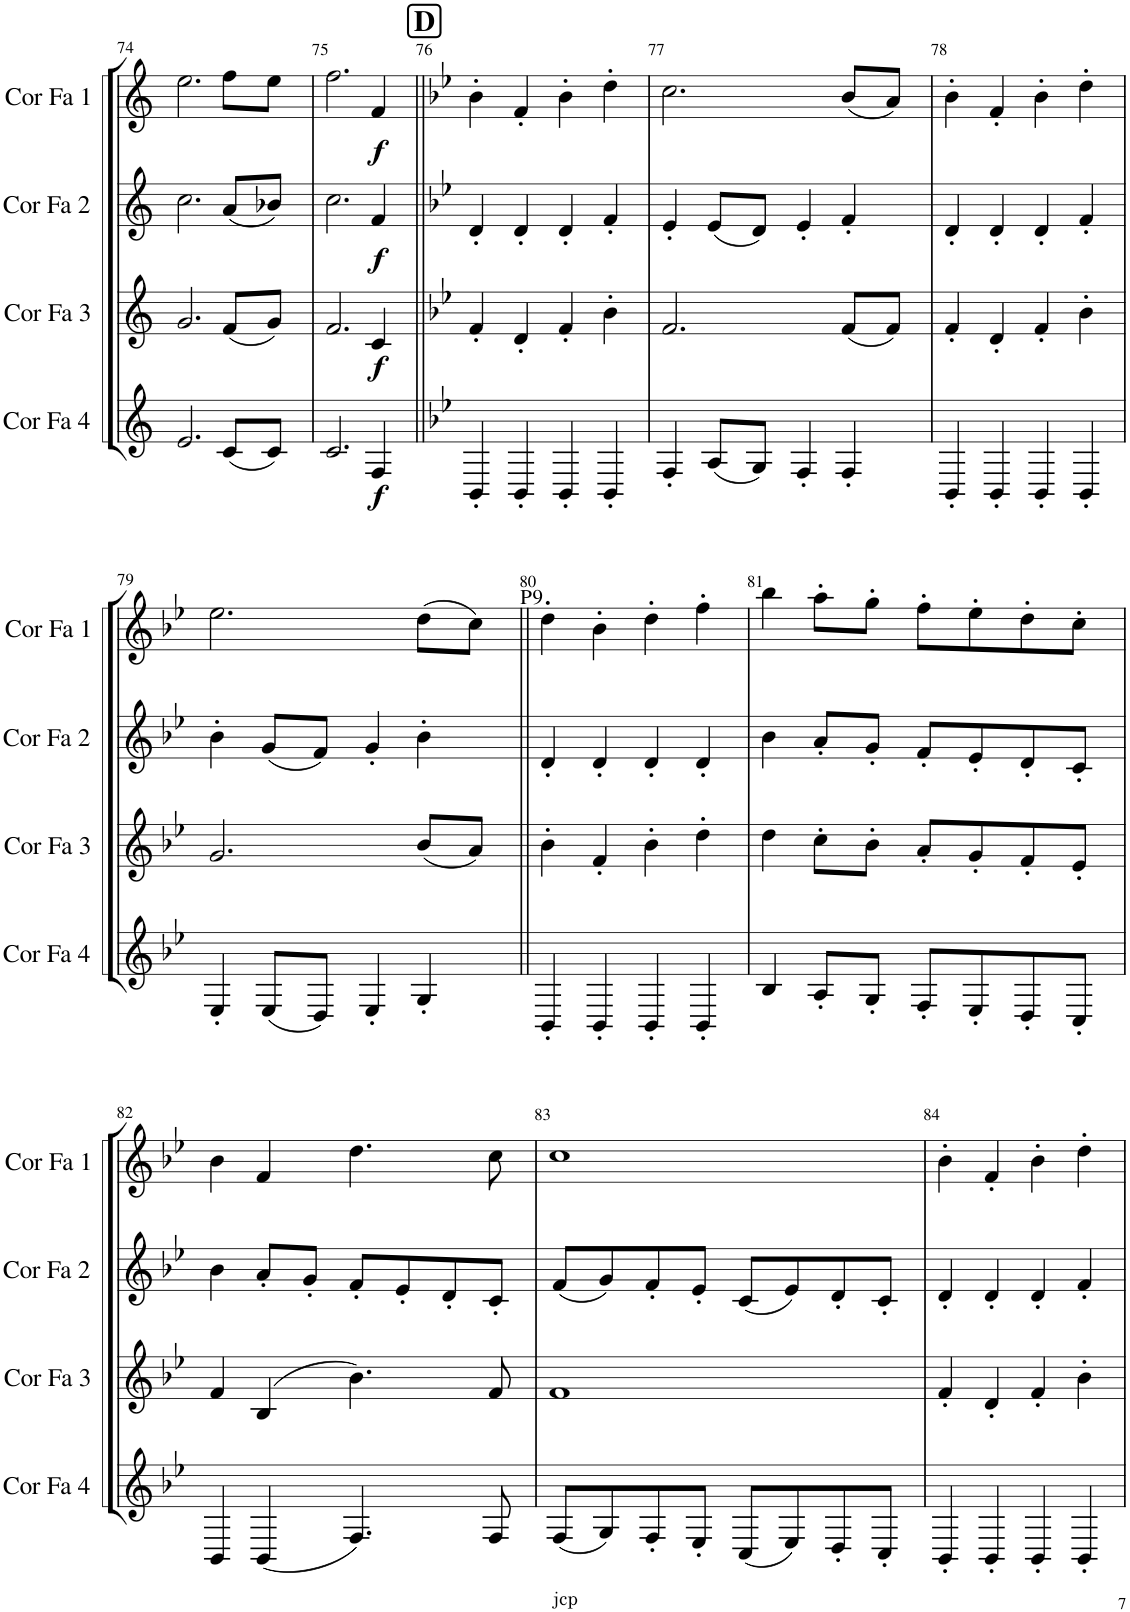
**kern	**dynam	**kern	**dynam	**kern	**dynam	**kern	**dynam
*part4	*part4	*part3	*part3	*part2	*part2	*part1	*part1
*staff4	*staff4	*staff3	*staff3	*staff2	*staff2	*staff1	*staff1
*I"Cor en Fa 4	*	*I"Cor en Fa 3	*	*I"Cor en Fa 2	*	*I"Cor en Fa 1	*
*I'Cor Fa 4	*	*I'Cor Fa 3	*	*I'Cor Fa 2	*	*I'Cor Fa 1	*
!!LO:PB:g=z
*clefG2	*	*clefG2	*	*clefG2	*	*clefG2	*
*Trd4c7	*	*Trd4c7	*	*Trd4c7	*	*Trd4c7	*
*k[]	*	*k[]	*	*k[]	*	*k[]	*
*M2/2	*	*M2/2	*	*M2/2	*	*M2/2	*
*met(c|)	*	*met(c|)	*	*met(c|)	*	*met(c|)	*
=74	=74	=74	=74	=74	=74	=74	=74
2.e/	.	2.g/	.	2.cc\	.	2.ee\	.
(8c/L	.	(8f/L	.	(8a/L	.	8ff\L	.
8c/J)	.	8g/J)	.	8b-X/J)	.	8ee\J	.
=75	=75	=75	=75	=75	=75	=75	=75
2.c/	.	2.f/	.	2.cc\	.	2.ff\	.
!	!LO:DY:b	!	!LO:DY:b	!	!LO:DY:b	!	!LO:DY:b
4F/	f	4c/	f	4f/	f	4f/	f
!!LO:REH:place=s1:a:B:cj:fs=14:t=D
=76||	=76||	=76||	=76||	=76||	=76||	=76||	=76||
*k[b-e-]	*	*k[b-e-]	*	*k[b-e-]	*	*k[b-e-]	*
4BB-'/	.	4f'/	.	4d'/	.	4b-'\	.
4BB-'/	.	4d'/	.	4d'/	.	4f'/	.
4BB-'/	.	4f'/	.	4d'/	.	4b-'\	.
4BB-'/	.	4b-'\	.	4f'/	.	4dd'\	.
=77	=77	=77	=77	=77	=77	=77	=77
4F'/	.	2.f/	.	4e-'/	.	2.cc\	.
(8A/L	.	.	.	(8e-/L	.	.	.
8G/J)	.	.	.	8d/J)	.	.	.
4F'/	.	.	.	4e-'/	.	.	.
4F'/	.	(8f/L	.	4f'/	.	(8b-/L	.
.	.	8f/J)	.	.	.	8a/J)	.
=78	=78	=78	=78	=78	=78	=78	=78
4BB-'/	.	4f'/	.	4d'/	.	4b-'\	.
4BB-'/	.	4d'/	.	4d'/	.	4f'/	.
4BB-'/	.	4f'/	.	4d'/	.	4b-'\	.
4BB-'/	.	4b-'\	.	4f'/	.	4dd'\	.
!!LO:LB:g=z
=79	=79	=79	=79	=79	=79	=79	=79
4E-'/	.	2.g/	.	4b-'\	.	2.ee-\	.
(8E-/L	.	.	.	(8g/L	.	.	.
8D/J)	.	.	.	8f/J)	.	.	.
4E-'/	.	.	.	4g'/	.	.	.
4G'/	.	(8b-/L	.	4b-'\	.	(8dd\L	.
.	.	8a/J)	.	.	.	8cc\J)	.
=80||	=80||	=80||	=80||	=80||	=80||	=80||	=80||
!	!	!	!	!	!	!LO:TX:a:t=P9	!
4BB-'/	.	4b-'\	.	4d'/	.	4dd'\	.
4BB-'/	.	4f'/	.	4d'/	.	4b-'\	.
4BB-'/	.	4b-'\	.	4d'/	.	4dd'\	.
4BB-'/	.	4dd'\	.	4d'/	.	4ff'\	.
=81	=81	=81	=81	=81	=81	=81	=81
4B-/	.	4dd\	.	4b-\	.	4bb-\	.
8A'/L	.	8cc'\L	.	8a'/L	.	8aa'\L	.
8G'/J	.	8b-'\J	.	8g'/J	.	8gg'\J	.
8F'/L	.	8a'/L	.	8f'/L	.	8ff'\L	.
8E-'/	.	8g'/	.	8e-'/	.	8ee-'\	.
8D'/	.	8f'/	.	8d'/	.	8dd'\	.
8C'/J	.	8e-'/J	.	8c'/J	.	8cc'\J	.
!!LO:LB:g=z
=82	=82	=82	=82	=82	=82	=82	=82
4BB-/	.	4f/	.	4b-\	.	4b-\	.
(4BB-/	.	(4B-/	.	8a'/L	.	4f/	.
.	.	.	.	8g'/J	.	.	.
4.F/)	.	4.b-\)	.	8f'/L	.	4.dd\	.
.	.	.	.	8e-'/	.	.	.
.	.	.	.	8d'/	.	.	.
8F/	.	8f/	.	8c'/J	.	8cc\	.
=83	=83	=83	=83	=83	=83	=83	=83
(8F/L	.	1f	.	(8f/L	.	1cc	.
8G/)	.	.	.	8g/)	.	.	.
8F'/	.	.	.	8f'/	.	.	.
8E-'/J	.	.	.	8e-'/J	.	.	.
(8C/L	.	.	.	(8c/L	.	.	.
8E-/)	.	.	.	8e-/)	.	.	.
8D'/	.	.	.	8d'/	.	.	.
8C'/J	.	.	.	8c'/J	.	.	.
=84	=84	=84	=84	=84	=84	=84	=84
4BB-'/	.	4f'/	.	4d'/	.	4b-'\	.
4BB-'/	.	4d'/	.	4d'/	.	4f'/	.
4BB-'/	.	4f'/	.	4d'/	.	4b-'\	.
4BB-'/	.	4b-'\	.	4f'/	.	4dd'\	.
=	=	=	=	=	=	=	=
*-	*-	*-	*-	*-	*-	*-	*-
